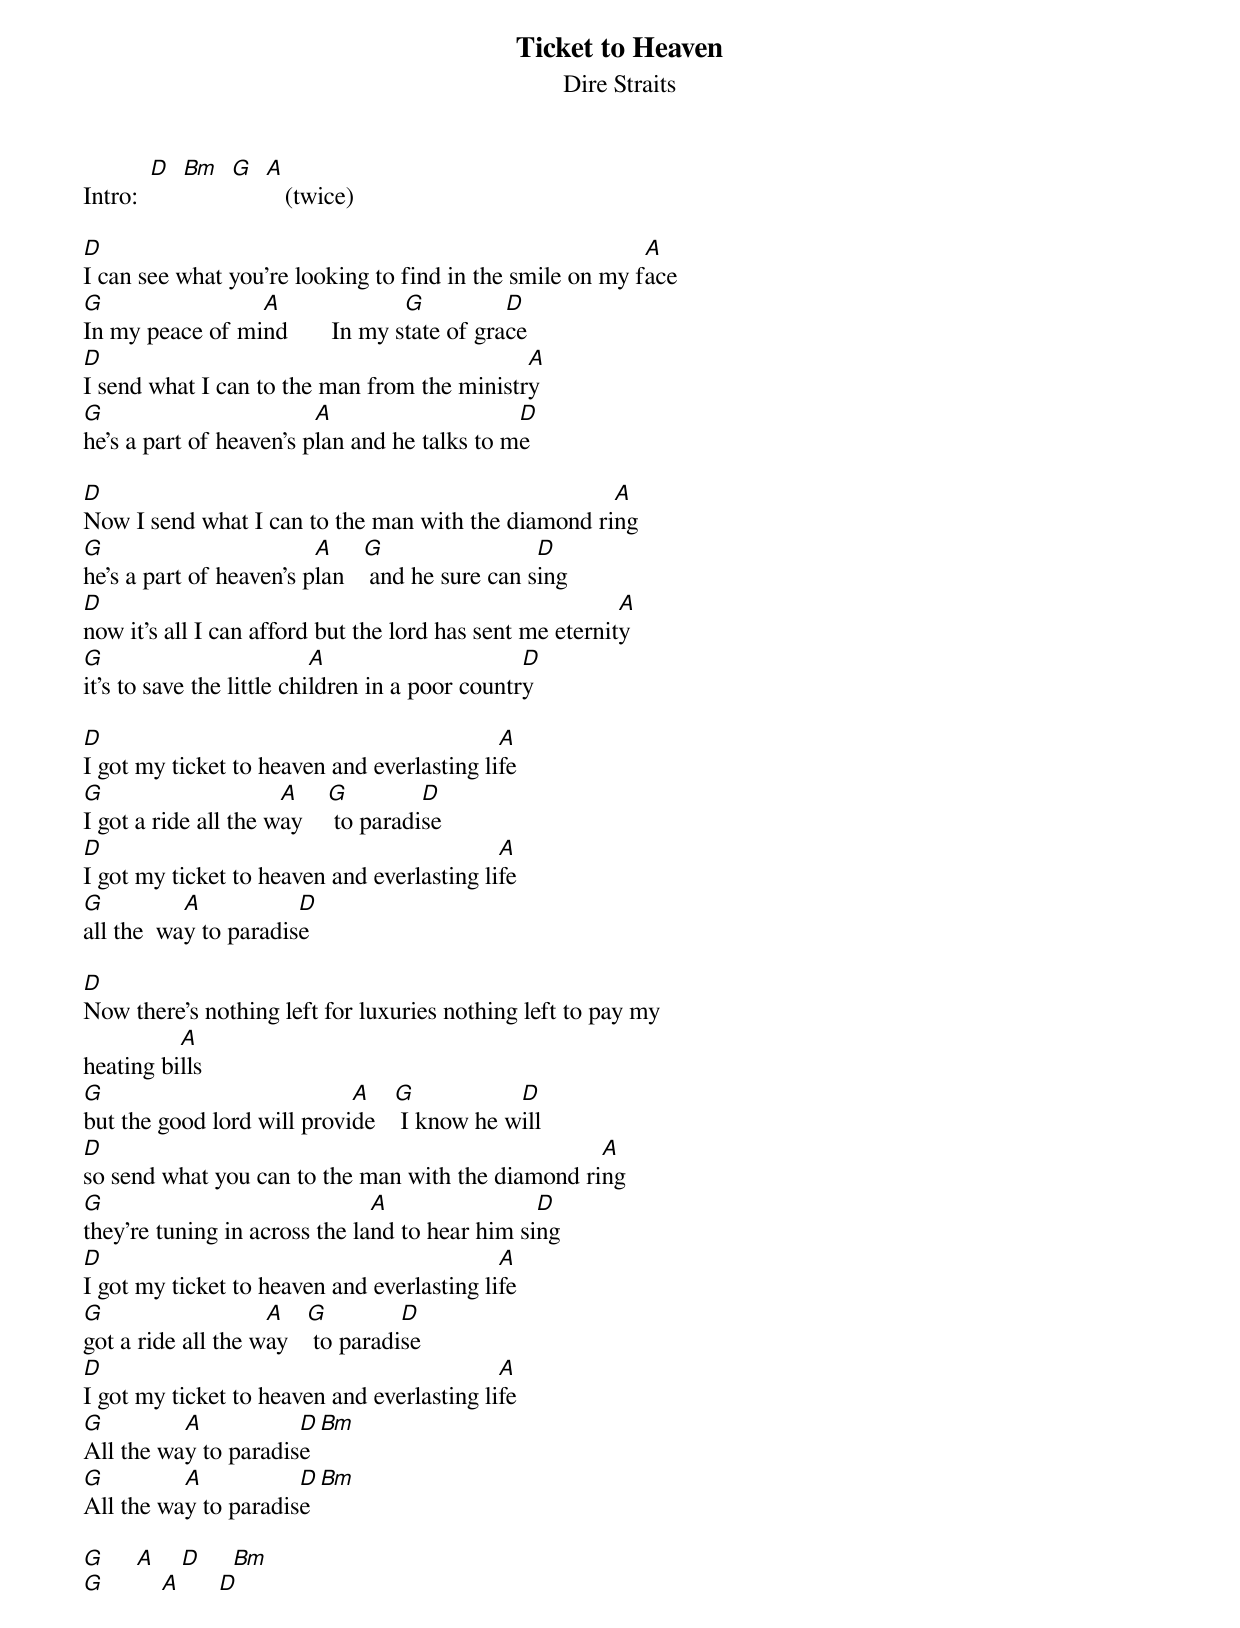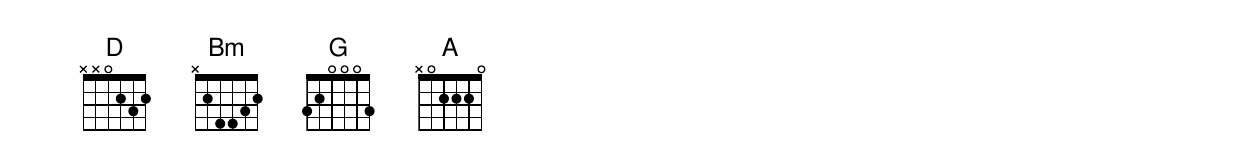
{t:Ticket to Heaven}
{st:Dire Straits}

Intro:  [D]  [Bm]  [G]  [A]   (twice)

[D]I can see what you're looking to find in the smile on my f[A]ace
[G]In my peace of mi[A]nd       In my s[G]tate of gra[D]ce
[D]I send what I can to the man from the ministr[A]y
[G]he's a part of heaven's p[A]lan and he talks to m[D]e

[D]Now I send what I can to the man with the diamond ri[A]ng
[G]he's a part of heaven's p[A]lan   [G] and he sure can s[D]ing
[D]now it's all I can afford but the lord has sent me eternit[A]y
[G]it's to save the little chi[A]ldren in a poor countr[D]y

[D]I got my ticket to heaven and everlasting li[A]fe
[G]I got a ride all the w[A]ay    [G] to paradi[D]se
[D]I got my ticket to heaven and everlasting li[A]fe
[G]all the  wa[A]y to paradis[D]e

[D]Now there's nothing left for luxuries nothing left to pay my
heating bi[A]lls
[G]but the good lord will provi[A]de   [G] I know he w[D]ill
[D]so send what you can to the man with the diamond ri[A]ng
[G]they're tuning in across the la[A]nd to hear him si[D]ng
[D]I got my ticket to heaven and everlasting li[A]fe
[G]got a ride all the w[A]ay   [G] to paradi[D]se
[D]I got my ticket to heaven and everlasting li[A]fe
[G]All the wa[A]y to paradis[D]e[Bm]
[G]All the wa[A]y to paradis[D]e[Bm]

[G]     [A]    [D]     [Bm]
[G]         [A]      [D]
